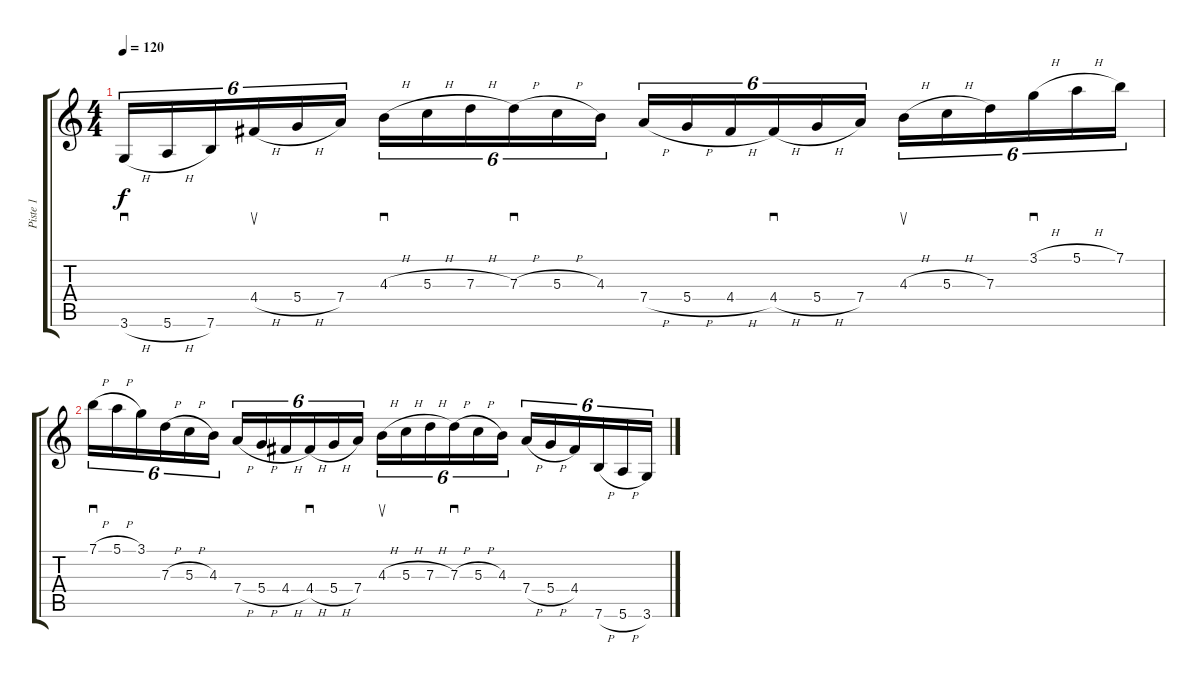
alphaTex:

\track ("Piste 1" "Piste 1") {instrument acousticguitarnylon}
\staff {score tabs}
\tuning (E4 B3 G3 D3 A2 E2) {hide}
\ts (4 4)
\tempo 120
\clef g2
\ks c
3.6{h}.16{sd tu (6 4) dy f instrument acousticguitarnylon} 5.6{h}.16{tu (6 4)} 7.6.16{tu (6 4)} 4.4{h}.16{su tu (6 4)} 5.4{h}.16{tu (6 4)} 7.4.16{tu (6 4)} 4.3{h}.16{sd tu (6 4)} 5.3{h}.16{tu (6 4)} 7.3{h}.16{tu (6 4)} 7.3{h}.16{sd tu (6 4)} 5.3{h}.16{tu (6 4)} 4.3.16{tu (6 4)} 7.4{h}.16{tu (6 4)} 5.4{h}.16{tu (6 4)} 4.4{h}.16{tu (6 4)} 4.4{h}.16{sd tu (6 4)} 5.4{h}.16{tu (6 4)} 7.4.16{tu (6 4)} 4.3{h}.16{su tu (6 4)} 5.3{h}.16{tu (6 4)} 7.3.16{tu (6 4)} 3.1{h}.16{sd tu (6 4)} 5.1{h}.16{tu (6 4)} 7.1.16{tu (6 4)} |
7.1{h}.16{sd tu (6 4)} 5.1{h}.16{tu (6 4)} 3.1.16{tu (6 4)} 7.3{h}.16{tu (6 4)} 5.3{h}.16{tu (6 4)} 4.3.16{tu (6 4)} 7.4{h}.16{tu (6 4)} 5.4{h}.16{tu (6 4)} 4.4{h}.16{tu (6 4)} 4.4{h}.16{sd tu (6 4)} 5.4{h}.16{tu (6 4)} 7.4.16{tu (6 4)} 4.3{h}.16{su tu (6 4)} 5.3{h}.16{tu (6 4)} 7.3{h}.16{tu (6 4)} 7.3{h}.16{sd tu (6 4)} 5.3{h}.16{tu (6 4)} 4.3.16{tu (6 4)} 7.4{h}.16{tu (6 4)} 5.4{h}.16{tu (6 4)} 4.4.16{tu (6 4)} 7.6{h}.16{tu (6 4)} 5.6{h}.16{tu (6 4)} 3.6.16{tu (6 4)}
